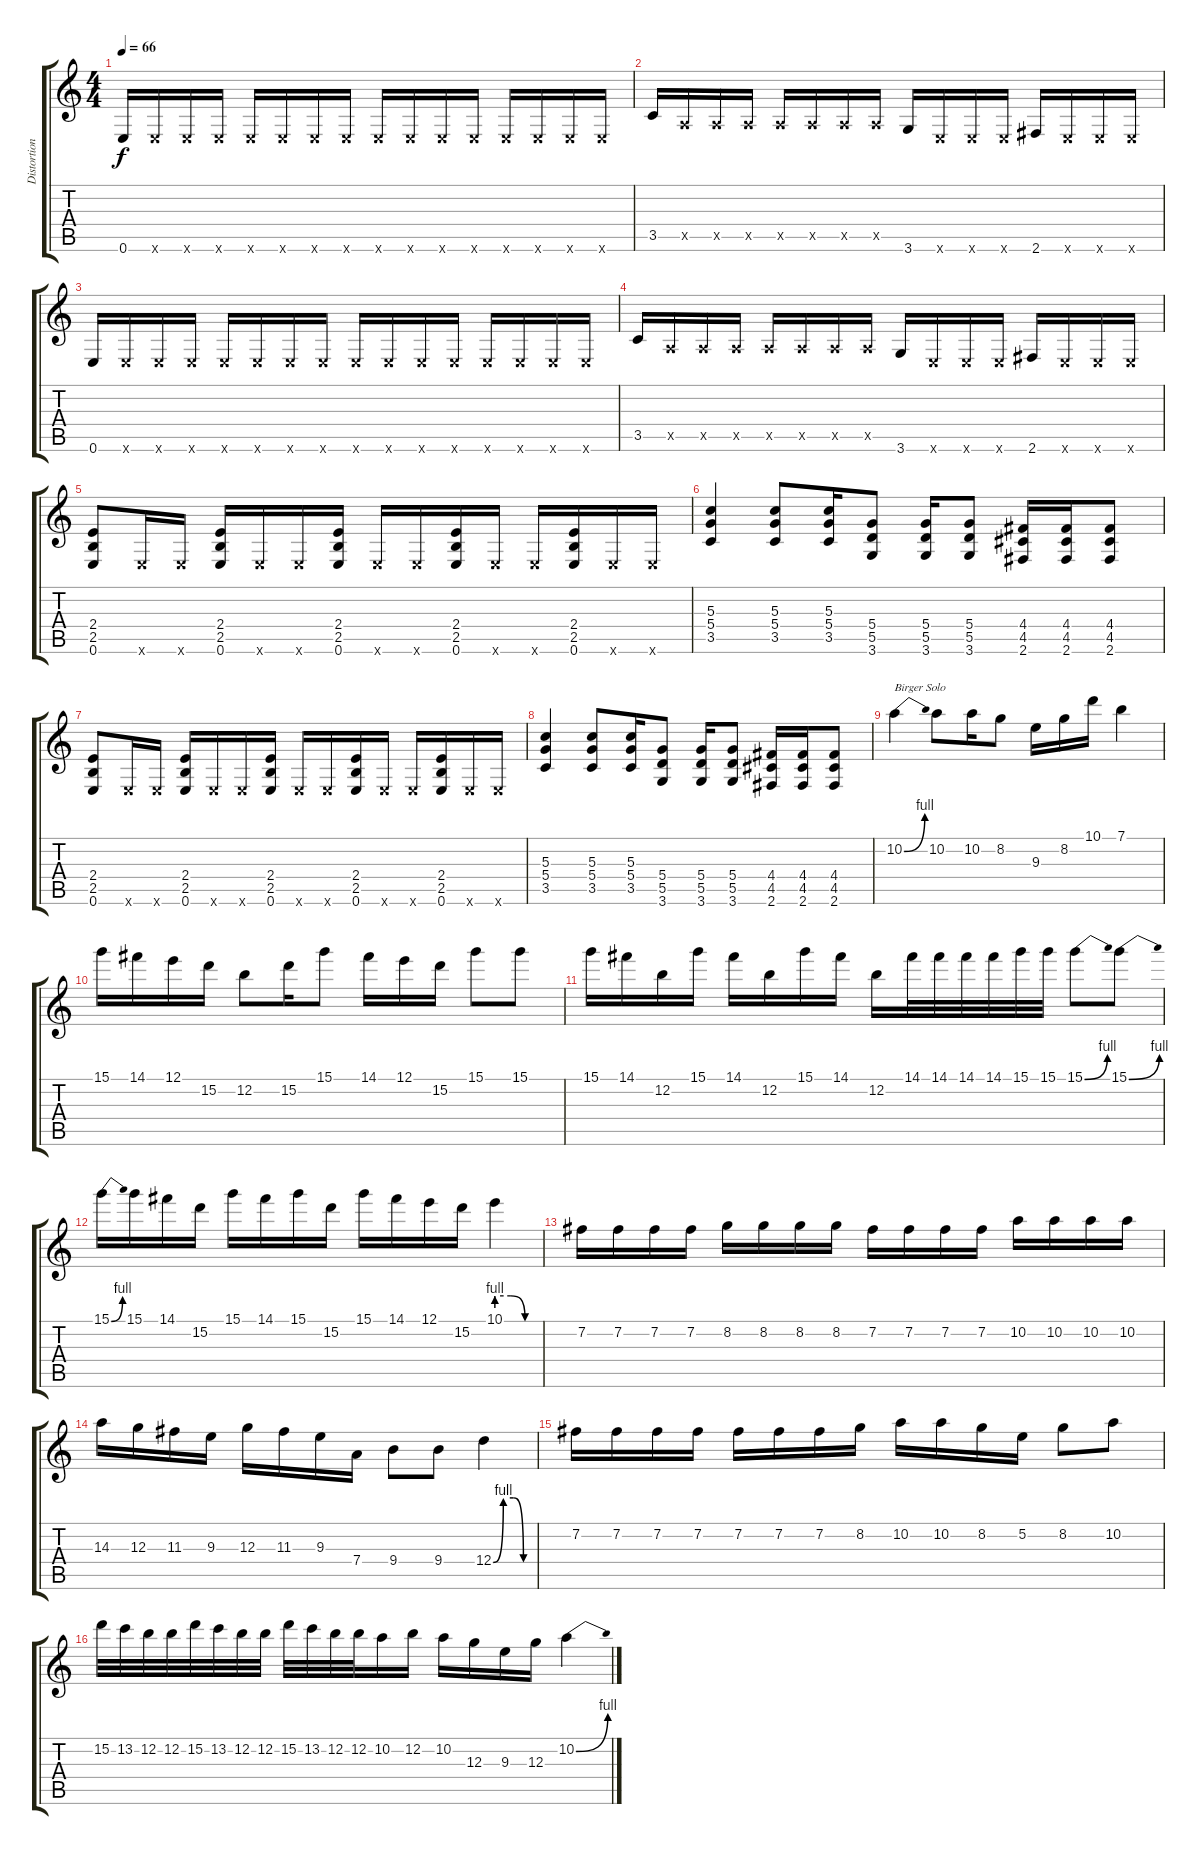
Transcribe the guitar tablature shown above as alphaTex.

\track ("Distortion Guitar" "Distortion") {instrument overdrivenguitar}
\staff {score tabs}
\tuning (E4 B3 G3 D3 A2 E2) {hide}
\ts (4 4)
\tempo 66
\clef g2
\ks c
0.6.16{dy f} 0.6{x}.16 0.6{x}.16 0.6{x}.16 0.6{x}.16 0.6{x}.16 0.6{x}.16 0.6{x}.16 0.6{x}.16 0.6{x}.16 0.6{x}.16 0.6{x}.16 0.6{x}.16 0.6{x}.16 0.6{x}.16 0.6{x}.16 |
3.5.16 0.5{x}.16 0.5{x}.16 0.5{x}.16 0.5{x}.16 0.5{x}.16 0.5{x}.16 0.5{x}.16 3.6.16 0.6{x}.16 0.6{x}.16 0.6{x}.16 2.6.16 0.6{x}.16 0.6{x}.16 0.6{x}.16 |
0.6.16 0.6{x}.16 0.6{x}.16 0.6{x}.16 0.6{x}.16 0.6{x}.16 0.6{x}.16 0.6{x}.16 0.6{x}.16 0.6{x}.16 0.6{x}.16 0.6{x}.16 0.6{x}.16 0.6{x}.16 0.6{x}.16 0.6{x}.16 |
3.5.16 0.5{x}.16 0.5{x}.16 0.5{x}.16 0.5{x}.16 0.5{x}.16 0.5{x}.16 0.5{x}.16 3.6.16 0.6{x}.16 0.6{x}.16 0.6{x}.16 2.6.16 0.6{x}.16 0.6{x}.16 0.6{x}.16 |
(2.4 2.5 0.6).8 0.6{x}.16 0.6{x}.16 (2.4 2.5 0.6).16 0.6{x}.16 0.6{x}.16 (2.4 2.5 0.6).16 0.6{x}.16 0.6{x}.16 (2.4 2.5 0.6).16 0.6{x}.16 0.6{x}.16 (2.4 2.5 0.6).16 0.6{x}.16 0.6{x}.16 |
(5.3 5.4 3.5).4 (5.3 5.4 3.5).8 (5.3 5.4 3.5).16 (5.4 5.5 3.6).8 (5.4 5.5 3.6).16 (5.4 5.5 3.6).8 (4.4 4.5 2.6).16 (4.4 4.5 2.6).16 (4.4 4.5 2.6).8 |
(2.4 2.5 0.6).8 0.6{x}.16 0.6{x}.16 (2.4 2.5 0.6).16 0.6{x}.16 0.6{x}.16 (2.4 2.5 0.6).16 0.6{x}.16 0.6{x}.16 (2.4 2.5 0.6).16 0.6{x}.16 0.6{x}.16 (2.4 2.5 0.6).16 0.6{x}.16 0.6{x}.16 |
(5.3 5.4 3.5).4 (5.3 5.4 3.5).8 (5.3 5.4 3.5).16 (5.4 5.5 3.6).8 (5.4 5.5 3.6).16 (5.4 5.5 3.6).8 (4.4 4.5 2.6).16 (4.4 4.5 2.6).16 (4.4 4.5 2.6).8 |
10.2{be (bend 0 0 60 4)}.4{txt "Birger Solo"} 10.2.8 10.2.16 8.2.8 9.3.16 8.2.16 10.1.16 7.1.4 |
15.1.16 14.1.16 12.1.16 15.2.16 12.2.8 15.2.16 15.1.8 14.1.16 12.1.16 15.2.16 15.1.8 15.1.8 |
15.1.16 14.1.16 12.2.16 15.1.16 14.1.16 12.2.16 15.1.16 14.1.16 12.2.16 14.1.32 14.1.32 14.1.32 14.1.32 15.1.32 15.1.32 15.1{be (bend 0 0 60 4)}.8 15.1{be (bend 0 0 60 4)}.8 |
15.1{be (bend 0 0 60 4)}.16 15.1.16 14.1.16 15.2.16 15.1.16 14.1.16 15.1.16 15.2.16 15.1.16 14.1.16 12.1.16 15.2.16 10.1{be (custom 0 4 20 4 40 0 60 0)}.4 |
7.2.16 7.2.16 7.2.16 7.2.16 8.2.16 8.2.16 8.2.16 8.2.16 7.2.16 7.2.16 7.2.16 7.2.16 10.2.16 10.2.16 10.2.16 10.2.16 |
14.3.16 12.3.16 11.3.16 9.3.16 12.3.16 11.3.16 9.3.16 7.4.16 9.4.8 9.4.8 12.4{be (custom 0 0 15 4 30 4 45 0 60 0)}.4 |
7.2.16 7.2.16 7.2.16 7.2.16 7.2.16 7.2.16 7.2.16 8.2.16 10.2.16 10.2.16 8.2.16 5.2.16 8.2.8 10.2.8 |
15.2.32 13.2.32 12.2.32 12.2.32 15.2.32 13.2.32 12.2.32 12.2.32 15.2.32 13.2.32 12.2.32 12.2.32 10.2.16 12.2.16 10.2.16 12.3.16 9.3.16 12.3.16 10.2{be (bend 0 0 60 4)}.4
